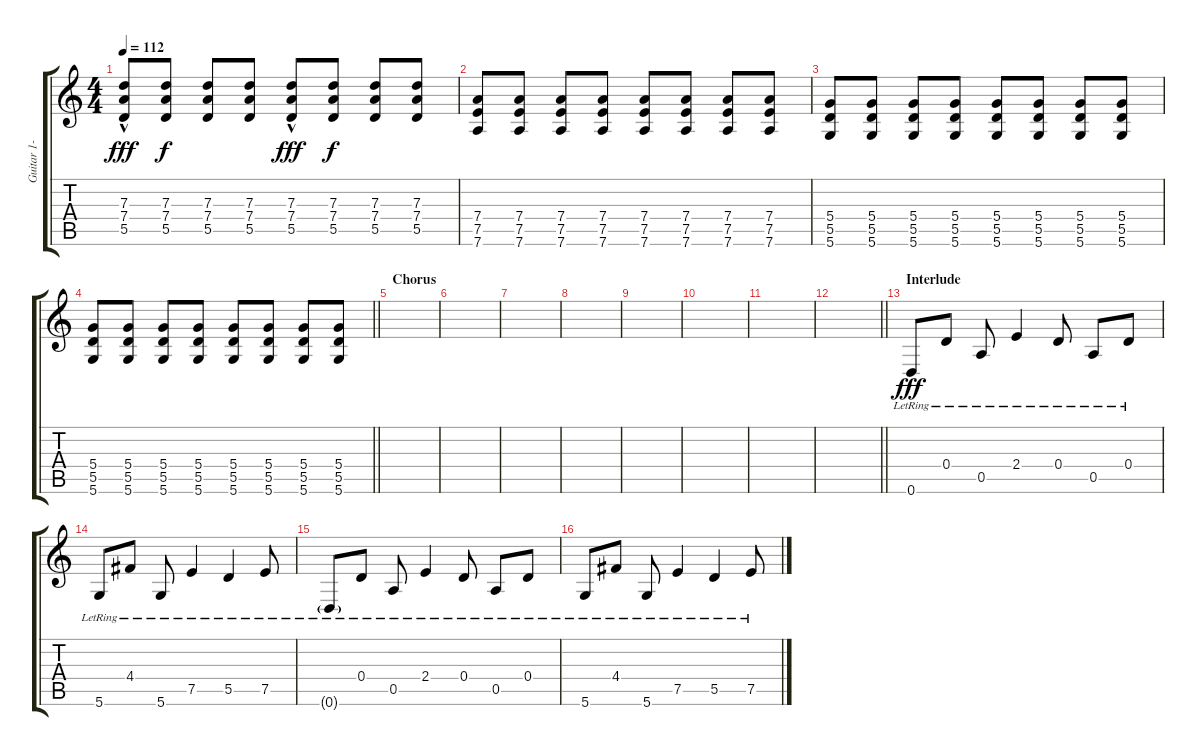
\track ("Guitar 1- Matt Skiba" "Guitar 1- ") {instrument electricguitarclean}
\staff {score tabs}
\tuning (E4 B3 G3 D3 A2 D2) {hide}
\ts (4 4)
\tempo 112
\clef g2
\ks c
(7.3{hac} 7.4{hac} 5.5{hac}).8{dy fff} (7.3 7.4 5.5).8{dy f} (7.3 7.4 5.5).8 (7.3 7.4 5.5).8 (7.3{hac} 7.4{hac} 5.5{hac}).8{dy fff} (7.3 7.4 5.5).8{dy f} (7.3 7.4 5.5).8 (7.3 7.4 5.5).8 |
(7.4 7.5 7.6).8 (7.4 7.5 7.6).8 (7.4 7.5 7.6).8 (7.4 7.5 7.6).8 (7.4 7.5 7.6).8 (7.4 7.5 7.6).8 (7.4 7.5 7.6).8 (7.4 7.5 7.6).8 |
(5.4 5.5 5.6).8 (5.4 5.5 5.6).8 (5.4 5.5 5.6).8 (5.4 5.5 5.6).8 (5.4 5.5 5.6).8 (5.4 5.5 5.6).8 (5.4 5.5 5.6).8 (5.4 5.5 5.6).8 |
\barLineRight lightlight
(5.4 5.5 5.6).8 (5.4 5.5 5.6).8 (5.4 5.5 5.6).8 (5.4 5.5 5.6).8 (5.4 5.5 5.6).8 (5.4 5.5 5.6).8 (5.4 5.5 5.6).8 (5.4 5.5 5.6).8 |
\section ("" "Chorus")
|
|
|
|
|
|
|
\barLineRight lightlight
|
\section ("" "Interlude")
0.6{lr}.8{dy fff} 0.4{lr}.8 0.5{lr}.8 2.4{lr}.4 0.4{lr}.8 0.5{lr}.8 0.4{lr}.8 |
5.6{lr}.8 4.4{lr}.8 5.6{lr}.8 7.5{lr}.4 5.5{lr}.4 7.5{lr}.8 |
0.6{g lr}.8 0.4{lr}.8 0.5{lr}.8 2.4{lr}.4 0.4{lr}.8 0.5{lr}.8 0.4{lr}.8 |
5.6{lr}.8 4.4{lr}.8 5.6{lr}.8 7.5{lr}.4 5.5{lr}.4 7.5{lr}.8
